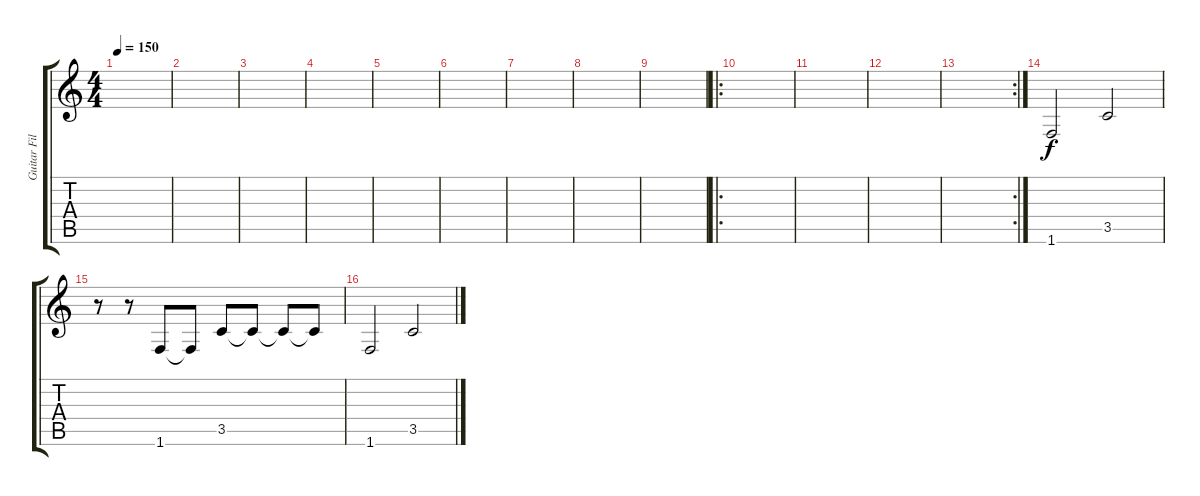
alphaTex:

\track ("Guitar Fills 2" "Guitar Fil") {instrument electricguitarclean}
\staff {score tabs}
\tuning (E4 B3 G3 D3 A2 E2) {hide}
\ts (4 4)
\tempo 150
\clef g2
\ks c
|
|
|
|
|
|
|
|
|
\ro
|
|
|
\rc 2
|
1.6.2 3.5.2 |
r.8 r.8 1.6.8 1.6{t}.8 3.5.8 3.5{t}.8 3.5{t}.8 3.5{t}.8 |
1.6.2 3.5.2
